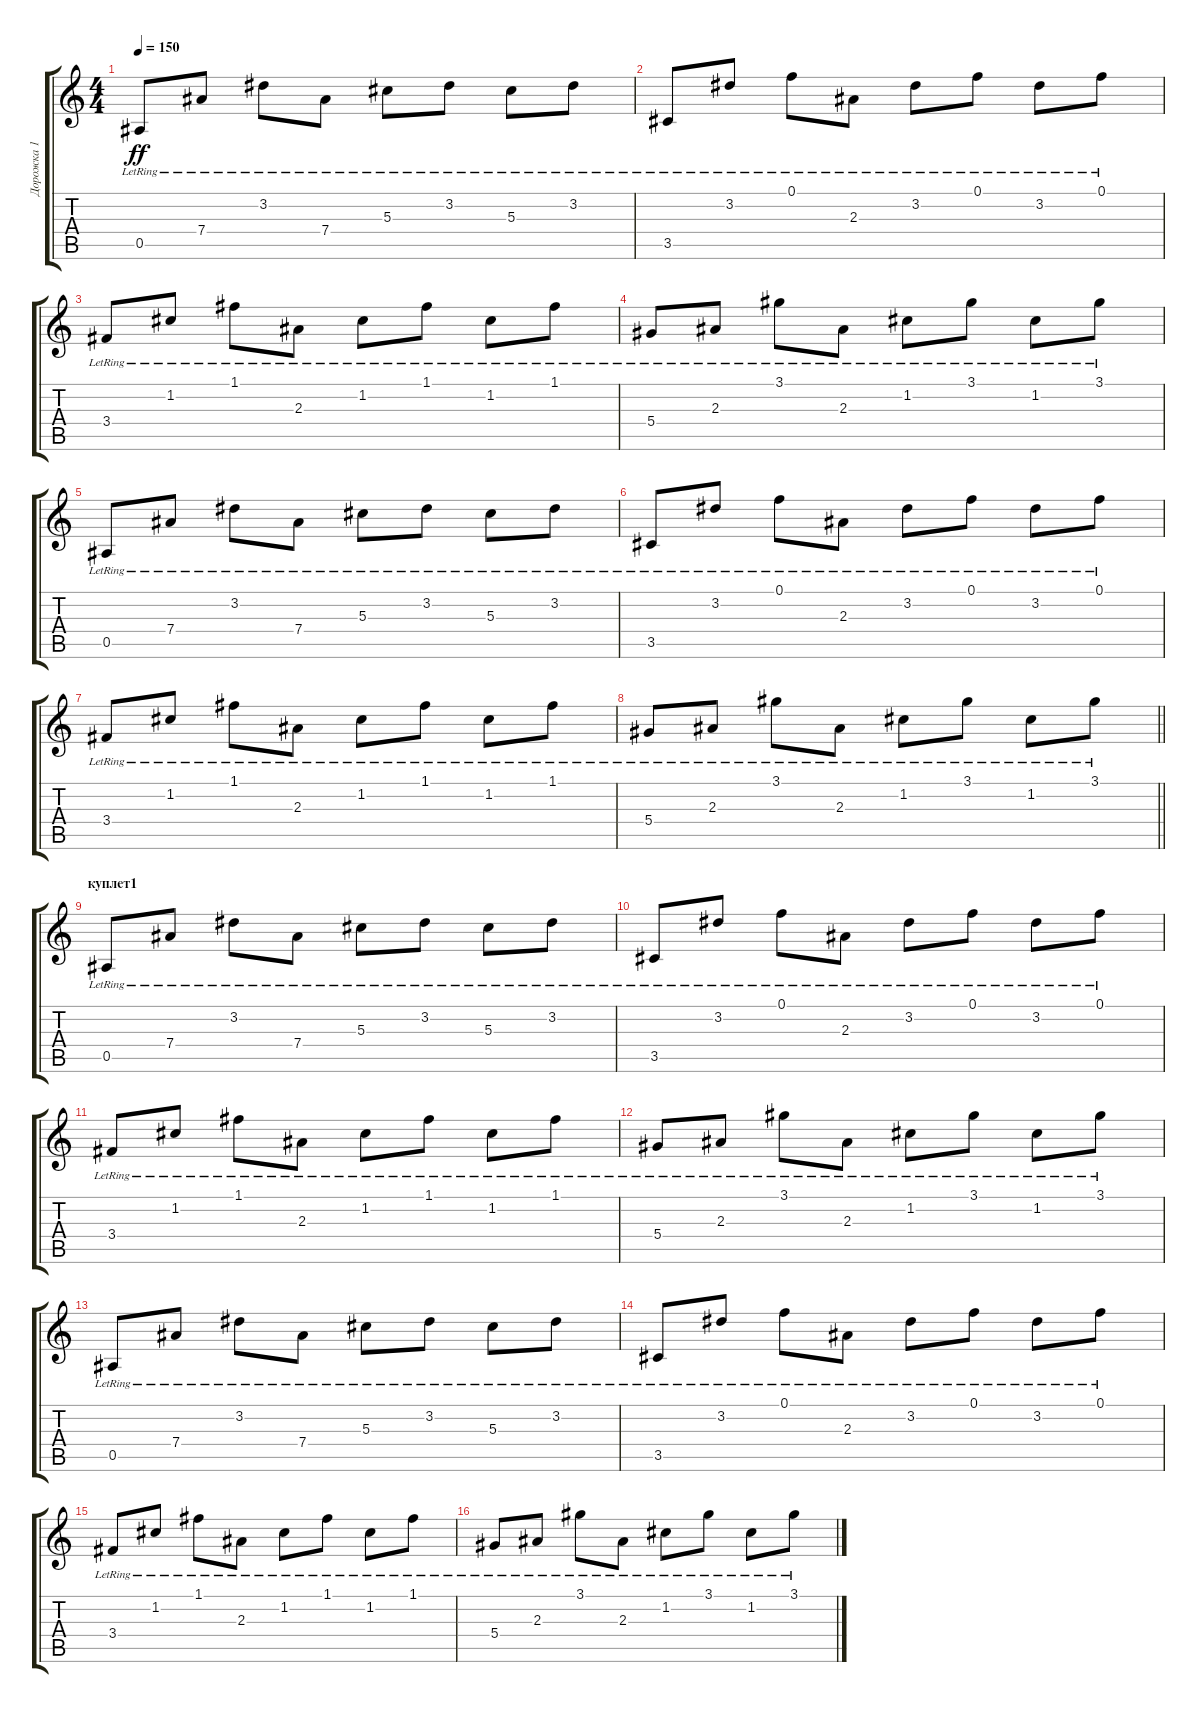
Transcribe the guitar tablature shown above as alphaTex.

\track ("Дорожка 1" "Дорожка 1") {instrument distortionguitar}
\staff {score tabs}
\tuning (F4 C4 Ab3 Eb3 Bb2 Eb2) {hide}
\ts (4 4)
\tempo 150
\clef g2
\ks c
0.5{lr}.8{dy ff instrument electricguitarclean} 7.4{lr}.8 3.2{lr}.8 7.4{lr}.8 5.3{lr}.8 3.2{lr}.8 5.3{lr}.8 3.2{lr}.8 |
3.5{lr}.8 3.2{lr}.8 0.1{lr}.8 2.3{lr}.8 3.2{lr}.8 0.1{lr}.8 3.2{lr}.8 0.1{lr}.8 |
3.4{lr}.8 1.2{lr}.8 1.1{lr}.8 2.3{lr}.8 1.2{lr}.8 1.1{lr}.8 1.2{lr}.8 1.1{lr}.8 |
5.4{lr}.8 2.3{lr}.8 3.1{lr}.8 2.3{lr}.8 1.2{lr}.8 3.1{lr}.8 1.2{lr}.8 3.1{lr}.8 |
0.5{lr}.8 7.4{lr}.8 3.2{lr}.8 7.4{lr}.8 5.3{lr}.8 3.2{lr}.8 5.3{lr}.8 3.2{lr}.8 |
3.5{lr}.8 3.2{lr}.8 0.1{lr}.8 2.3{lr}.8 3.2{lr}.8 0.1{lr}.8 3.2{lr}.8 0.1{lr}.8 |
3.4{lr}.8 1.2{lr}.8 1.1{lr}.8 2.3{lr}.8 1.2{lr}.8 1.1{lr}.8 1.2{lr}.8 1.1{lr}.8 |
\barLineRight lightlight
5.4{lr}.8 2.3{lr}.8 3.1{lr}.8 2.3{lr}.8 1.2{lr}.8 3.1{lr}.8 1.2{lr}.8 3.1{lr}.8 |
\section ("" "куплет1")
0.5{lr}.8 7.4{lr}.8 3.2{lr}.8 7.4{lr}.8 5.3{lr}.8 3.2{lr}.8 5.3{lr}.8 3.2{lr}.8 |
3.5{lr}.8 3.2{lr}.8 0.1{lr}.8 2.3{lr}.8 3.2{lr}.8 0.1{lr}.8 3.2{lr}.8 0.1{lr}.8 |
3.4{lr}.8 1.2{lr}.8 1.1{lr}.8 2.3{lr}.8 1.2{lr}.8 1.1{lr}.8 1.2{lr}.8 1.1{lr}.8 |
5.4{lr}.8 2.3{lr}.8 3.1{lr}.8 2.3{lr}.8 1.2{lr}.8 3.1{lr}.8 1.2{lr}.8 3.1{lr}.8 |
0.5{lr}.8 7.4{lr}.8 3.2{lr}.8 7.4{lr}.8 5.3{lr}.8 3.2{lr}.8 5.3{lr}.8 3.2{lr}.8 |
3.5{lr}.8 3.2{lr}.8 0.1{lr}.8 2.3{lr}.8 3.2{lr}.8 0.1{lr}.8 3.2{lr}.8 0.1{lr}.8 |
3.4{lr}.8 1.2{lr}.8 1.1{lr}.8 2.3{lr}.8 1.2{lr}.8 1.1{lr}.8 1.2{lr}.8 1.1{lr}.8 |
5.4{lr}.8 2.3{lr}.8 3.1{lr}.8 2.3{lr}.8 1.2{lr}.8 3.1{lr}.8 1.2{lr}.8 3.1{lr}.8
